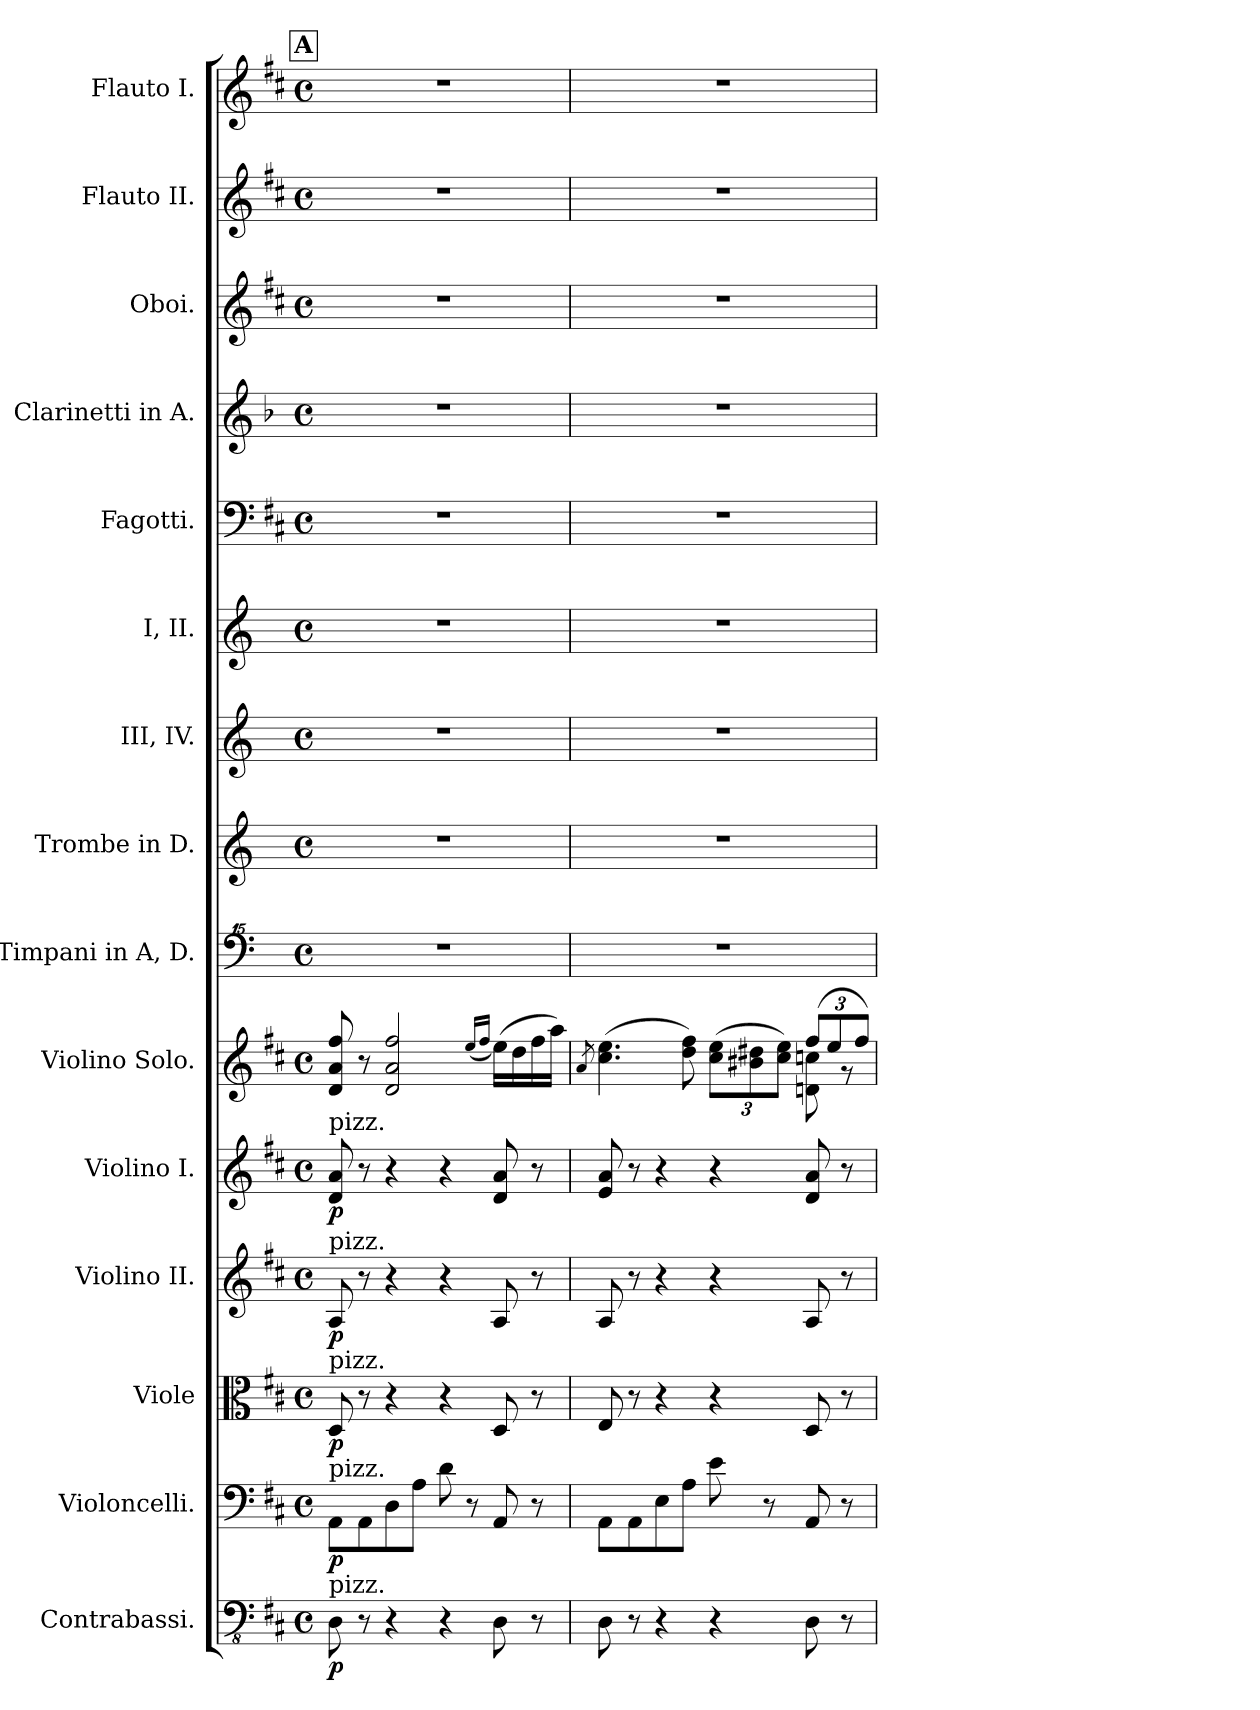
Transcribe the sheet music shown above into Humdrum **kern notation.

**kern	**dynam	**kern	**dynam	**kern	**dynam	**kern	**dynam	**kern	**dynam	**kern	**kern	**kern	**kern	**kern	**kern	**kern	**kern	**kern	**kern
*part15	*part15	*part14	*part14	*part13	*part13	*part12	*part12	*part11	*part11	*part10	*part9	*part8	*part7	*part6	*part5	*part4	*part3	*part2	*part1
*staff15	*staff15	*staff14	*staff14	*staff13	*staff13	*staff12	*staff12	*staff11	*staff11	*staff10	*staff9	*staff8	*staff7	*staff6	*staff5	*staff4	*staff3	*staff2	*staff1
*I"Contrabassi.	*	*I"Violoncelli.	*	*I"Viole	*	*I"Violino II.	*	*I"Violino I.	*	*I"Violino Solo.	*I"Timpani in A, D.	*I"Trombe in D.	*I"III, IV.	*I"I, II.	*I"Fagotti.	*I"Clarinetti in A.	*I"Oboi.	*I"Flauto II.	*I"Flauto I.
*I'Cbs.	*	*	*	*	*	*	*	*	*	*I'Vln.	*I'Timp.	*	*	*	*I'Fag.	*	*I'Ob.	*I'Fl.	*I'Fl.
!!LO:LB:g=z
*clefFv4	*	*clefF4	*	*clefC3	*	*clefG2	*	*clefG2	*	*clefG2	*clefF^^4	*clefG2	*clefG2	*clefG2	*clefF4	*clefG2	*clefG2	*clefG2	*clefG2
*	*	*	*	*	*	*	*	*	*	*	*ITrd7c12	*ITrd-1c-2	*ITrd4c7	*ITrd4c7	*	*ITrd2c3	*	*	*
*k[f#c#]	*	*k[f#c#]	*	*k[f#c#]	*	*k[f#c#]	*	*k[f#c#]	*	*k[f#c#]	*k[]	*k[f#c#]	*k[b-]	*k[b-]	*k[f#c#]	*k[f#c#]	*k[f#c#]	*k[f#c#]	*k[f#c#]
*M4/4	*	*M4/4	*	*M4/4	*	*M4/4	*	*M4/4	*	*M4/4	*M4/4	*M4/4	*M4/4	*M4/4	*M4/4	*M4/4	*M4/4	*M4/4	*M4/4
*met(c)	*	*met(c)	*	*met(c)	*	*met(c)	*	*met(c)	*	*met(c)	*met(c)	*met(c)	*met(c)	*met(c)	*met(c)	*met(c)	*met(c)	*met(c)	*met(c)
!!LO:REH:place=s1:a:B:fs=14:t=A
=41	=41	=41	=41	=41	=41	=41	=41	=41	=41	=41	=41	=41	=41	=41	=41	=41	=41	=41	=41
!	!	!	!	!	!	!	!	!LO:TX:a:t=pizz.	!	!	!	!	!	!	!	!	!	!	!
!	!	!	!	!	!	!LO:TX:a:t=pizz.	!	!	!	!	!	!	!	!	!	!	!	!	!
!	!	!	!	!LO:TX:a:t=pizz.	!	!	!	!	!	!	!	!	!	!	!	!	!	!	!
!	!	!LO:TX:a:t=pizz.	!	!	!	!	!	!	!	!	!	!	!	!	!	!	!	!	!
!LO:TX:a:t=pizz.	!	!	!	!	!	!	!	!	!	!	!	!	!	!	!	!	!	!	!
!	!LO:DY:b	!	!LO:DY:b	!	!LO:DY:b	!	!LO:DY:b	!	!LO:DY:b	!	!	!	!	!	!	!	!	!	!
8DD\	p	8AA\L	p	8D/	p	8A/	p	8d/ 8a/	p	8d/ 8a/ 8ff#/	1r	1r	1r	1r	1r	1r	1r	1r	1r
8r	.	8AA\	.	8r	.	8r	.	8r	.	8r	.	.	.	.	.	.	.	.	.
4r	.	8D\	.	4r	.	4r	.	4r	.	2d/ 2a/ 2ff#/	.	.	.	.	.	.	.	.	.
.	.	8A\J	.	.	.	.	.	.	.	.	.	.	.	.	.	.	.	.	.
4r	.	8d\	.	4r	.	4r	.	4r	.	.	.	.	.	.	.	.	.	.	.
.	.	8r	.	.	.	.	.	.	.	.	.	.	.	.	.	.	.	.	.
.	.	.	.	.	.	.	.	.	.	(16qee/LL	.	.	.	.	.	.	.	.	.
.	.	.	.	.	.	.	.	.	.	16qff#/JJ	.	.	.	.	.	.	.	.	.
8DD\	.	8AA/	.	8D/	.	8A/	.	8d/ 8a/	.	(16ee\LL)	.	.	.	.	.	.	.	.	.
.	.	.	.	.	.	.	.	.	.	16dd\	.	.	.	.	.	.	.	.	.
8r	.	8r	.	8r	.	8r	.	8r	.	16ff#\	.	.	.	.	.	.	.	.	.
.	.	.	.	.	.	.	.	.	.	16aa\JJ)	.	.	.	.	.	.	.	.	.
=42	=42	=42	=42	=42	=42	=42	=42	=42	=42	=42	=42	=42	=42	=42	=42	=42	=42	=42	=42
.	.	.	.	.	.	.	.	.	.	8qa/	.	.	.	.	.	.	.	.	.
*	*	*	*	*	*	*	*	*	*	*^	*	*	*	*	*	*	*	*	*
8DD\	.	8AA\L	.	8E/	.	8A/	.	8e/ 8a/	.	(>4.cc#\ 4.ee\	2.ryy	1r	1r	1r	1r	1r	1r	1r	1r	1r
8r	.	8AA\	.	8r	.	8r	.	8r	.	.	.	.	.	.	.	.	.	.	.	.
4r	.	8E\	.	4r	.	4r	.	4r	.	.	.	.	.	.	.	.	.	.	.	.
.	.	8A\J	.	.	.	.	.	.	.	8dd\ 8ff#\)	.	.	.	.	.	.	.	.	.	.
*	*	*	*	*	*	*	*	*	*	*Xbrackettup	*	*	*	*	*	*	*	*	*	*
4r	.	8e\	.	4r	.	4r	.	4r	.	(>12cc#\ 12ee\L	.	.	.	.	.	.	.	.	.	.
.	.	.	.	.	.	.	.	.	.	12b#X\ 12dd#X\	.	.	.	.	.	.	.	.	.	.
.	.	8r	.	.	.	.	.	.	.	.	.	.	.	.	.	.	.	.	.	.
.	.	.	.	.	.	.	.	.	.	12cc#\ 12ee\J)	.	.	.	.	.	.	.	.	.	.
8DD\	.	8AA/	.	8D/	.	8A/	.	8d/ 8a/	.	(12ff#/L	8dn\ 8ccn\	.	.	.	.	.	.	.	.	.
.	.	.	.	.	.	.	.	.	.	12ee/	.	.	.	.	.	.	.	.	.	.
8r	.	8r	.	8r	.	8r	.	8r	.	.	8r	.	.	.	.	.	.	.	.	.
.	.	.	.	.	.	.	.	.	.	12ff#/J)	.	.	.	.	.	.	.	.	.	.
*	*	*	*	*	*	*	*	*	*	*v	*v	*	*	*	*	*	*	*	*	*
=	=	=	=	=	=	=	=	=	=	=	=	=	=	=	=	=	=	=	=
*-	*-	*-	*-	*-	*-	*-	*-	*-	*-	*-	*-	*-	*-	*-	*-	*-	*-	*-	*-
